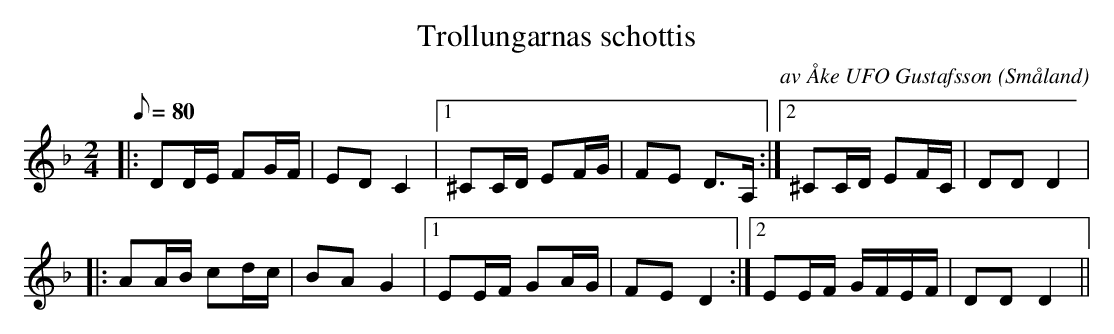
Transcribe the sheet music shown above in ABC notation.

X:1
T:Trollungarnas schottis
C:av Åke UFO Gustafsson
O:Småland
M:2/4
L:1/8
K:F
Q:80
|: DD/E/  FG/F/ | ED C2 |1 ^CC/D/ EF/G/ | FE D>A, :|2 ^CC/D/ EF/C/ | DD D2 |
|: AA/B/ cd/c/ | BA G2 |1 EE/F/ GA/G/ | FE D2 :|2 EE/F/ G/F/E/F/ | DD D2 ||
